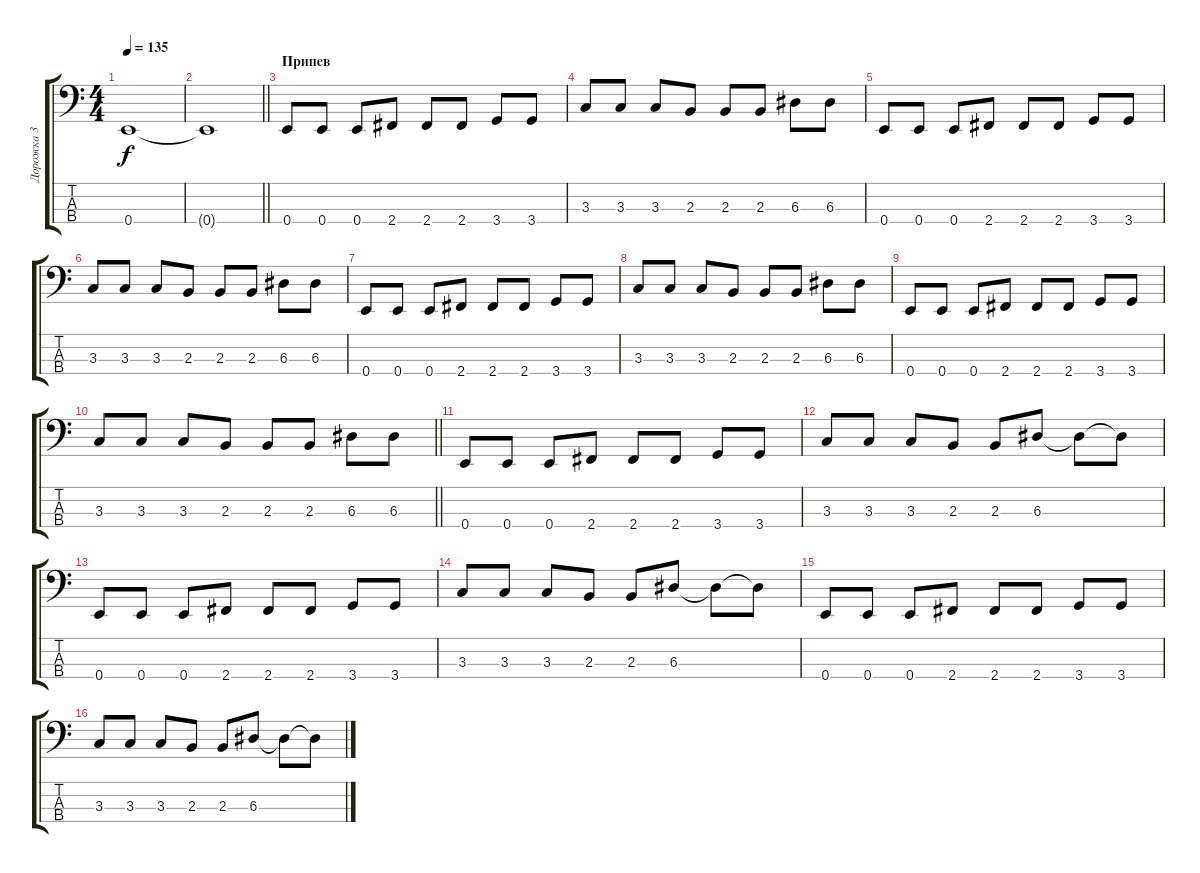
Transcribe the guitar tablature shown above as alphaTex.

\track ("Дорожка 3" "Дорожка 3") {instrument electricbassfinger}
\staff {score tabs}
\tuning (G2 D2 A1 E1) {hide}
\ts (4 4)
\tempo 135
\clef f4
\ks c
0.4.1{dy f} |
\barLineRight lightlight
0.4{t}.1 |
\section ("" "Припев")
0.4.8 0.4.8 0.4.8 2.4.8 2.4.8 2.4.8 3.4.8 3.4.8 |
3.3.8 3.3.8 3.3.8 2.3.8 2.3.8 2.3.8 6.3.8 6.3.8 |
0.4.8 0.4.8 0.4.8 2.4.8 2.4.8 2.4.8 3.4.8 3.4.8 |
3.3.8 3.3.8 3.3.8 2.3.8 2.3.8 2.3.8 6.3.8 6.3.8 |
0.4.8 0.4.8 0.4.8 2.4.8 2.4.8 2.4.8 3.4.8 3.4.8 |
3.3.8 3.3.8 3.3.8 2.3.8 2.3.8 2.3.8 6.3.8 6.3.8 |
0.4.8 0.4.8 0.4.8 2.4.8 2.4.8 2.4.8 3.4.8 3.4.8 |
\barLineRight lightlight
3.3.8 3.3.8 3.3.8 2.3.8 2.3.8 2.3.8 6.3.8 6.3.8 |
\section ("" "")
0.4.8 0.4.8 0.4.8 2.4.8 2.4.8 2.4.8 3.4.8 3.4.8 |
3.3.8 3.3.8 3.3.8 2.3.8 2.3.8 6.3.8 6.3{t}.8 6.3{t}.8 |
0.4.8 0.4.8 0.4.8 2.4.8 2.4.8 2.4.8 3.4.8 3.4.8 |
3.3.8 3.3.8 3.3.8 2.3.8 2.3.8 6.3.8 6.3{t}.8 6.3{t}.8 |
0.4.8 0.4.8 0.4.8 2.4.8 2.4.8 2.4.8 3.4.8 3.4.8 |
3.3.8 3.3.8 3.3.8 2.3.8 2.3.8 6.3.8 6.3{t}.8 6.3{t}.8
